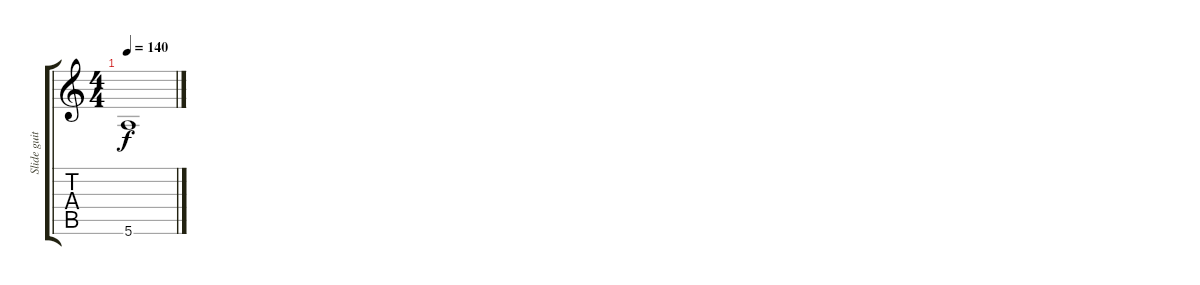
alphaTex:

\track ("Slide guitar" "Slide guit") {instrument distortionguitar}
\staff {score tabs}
\tuning (E4 B3 G3 D3 A2 E2) {hide}
\ts (4 4)
\tempo 140
\clef g2
\ks c
5.6{t}.1{dy f}
